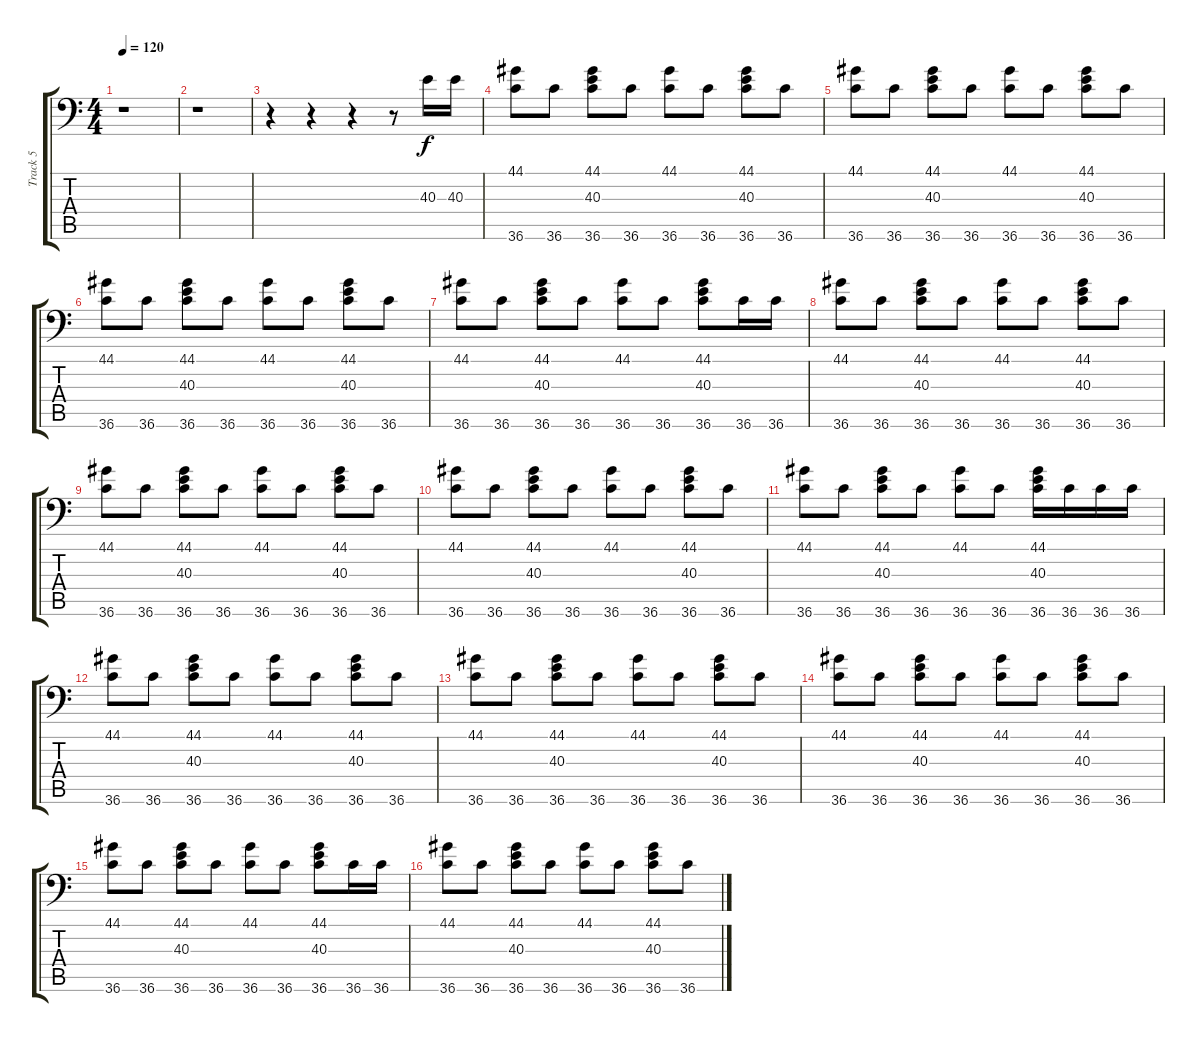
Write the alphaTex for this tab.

\track ("Track 5" "Track 5") {instrument acousticgrandpiano}
\staff {score tabs}
\tuning (C-1 C-1 C-1 C-1 C-1 C-1) {hide}
\ts (4 4)
\tempo 120
\clef f4
\ks c
r.1{dy f} |
r.1 |
r.4 r.4 r.4 r.8 40.3.16 40.3.16 |
(44.1 36.6).8 36.6.8 (44.1 40.3 36.6).8 36.6.8 (44.1 36.6).8 36.6.8 (44.1 40.3 36.6).8 36.6.8 |
(44.1 36.6).8 36.6.8 (44.1 40.3 36.6).8 36.6.8 (44.1 36.6).8 36.6.8 (44.1 40.3 36.6).8 36.6.8 |
(44.1 36.6).8 36.6.8 (44.1 40.3 36.6).8 36.6.8 (44.1 36.6).8 36.6.8 (44.1 40.3 36.6).8 36.6.8 |
(44.1 36.6).8 36.6.8 (44.1 40.3 36.6).8 36.6.8 (44.1 36.6).8 36.6.8 (44.1 40.3 36.6).8 36.6.16 36.6.16 |
(44.1 36.6).8 36.6.8 (44.1 40.3 36.6).8 36.6.8 (44.1 36.6).8 36.6.8 (44.1 40.3 36.6).8 36.6.8 |
(44.1 36.6).8 36.6.8 (44.1 40.3 36.6).8 36.6.8 (44.1 36.6).8 36.6.8 (44.1 40.3 36.6).8 36.6.8 |
(44.1 36.6).8 36.6.8 (44.1 40.3 36.6).8 36.6.8 (44.1 36.6).8 36.6.8 (44.1 40.3 36.6).8 36.6.8 |
(44.1 36.6).8 36.6.8 (44.1 40.3 36.6).8 36.6.8 (44.1 36.6).8 36.6.8 (44.1 40.3 36.6).16 36.6.16 36.6.16 36.6.16 |
(44.1 36.6).8 36.6.8 (44.1 40.3 36.6).8 36.6.8 (44.1 36.6).8 36.6.8 (44.1 40.3 36.6).8 36.6.8 |
(44.1 36.6).8 36.6.8 (44.1 40.3 36.6).8 36.6.8 (44.1 36.6).8 36.6.8 (44.1 40.3 36.6).8 36.6.8 |
(44.1 36.6).8 36.6.8 (44.1 40.3 36.6).8 36.6.8 (44.1 36.6).8 36.6.8 (44.1 40.3 36.6).8 36.6.8 |
(44.1 36.6).8 36.6.8 (44.1 40.3 36.6).8 36.6.8 (44.1 36.6).8 36.6.8 (44.1 40.3 36.6).8 36.6.16 36.6.16 |
(44.1 36.6).8 36.6.8 (44.1 40.3 36.6).8 36.6.8 (44.1 36.6).8 36.6.8 (44.1 40.3 36.6).8 36.6.8
